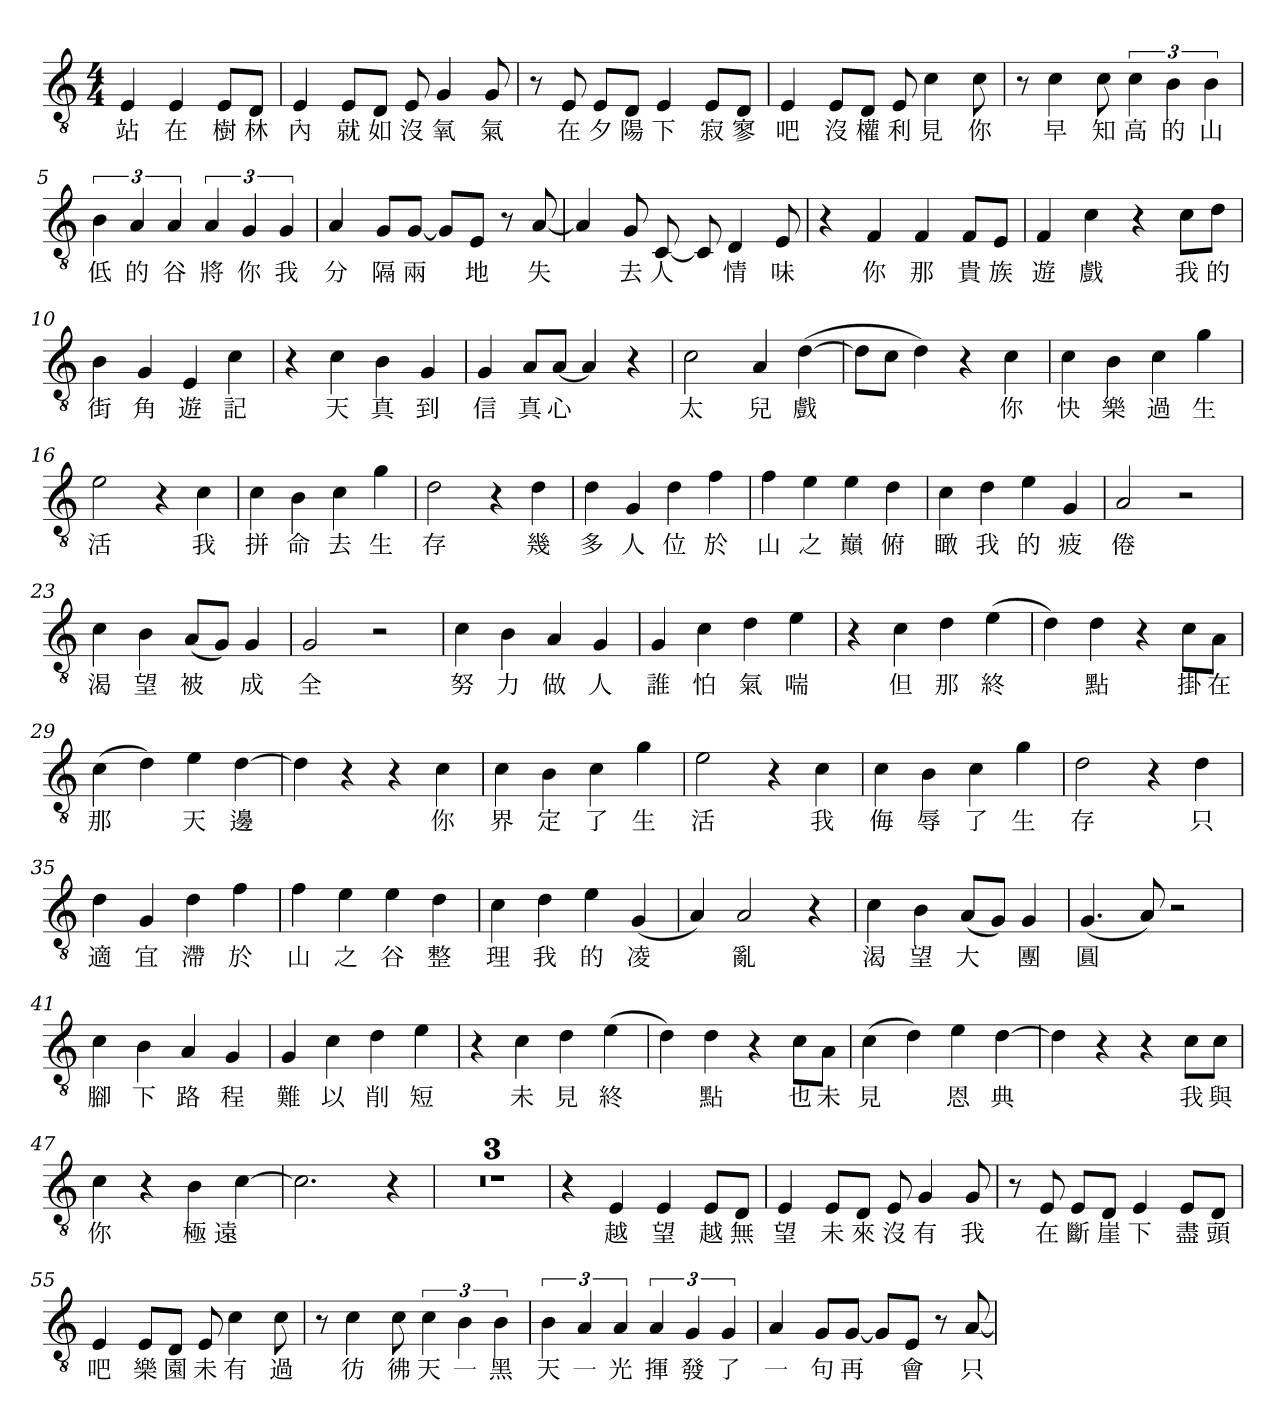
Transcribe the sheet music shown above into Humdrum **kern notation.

**kern	**text
*part1	*part1
*staff1	*staff1
*clefGv2	*
*k[]	*
*C:	*
*M4/4	*
*MM144	*
=	=
4E	站
4E	在
8EL	樹
8DJ	林
=1	=1
4E	內
8EL	就
8DJ	如
8E	沒
4G	氧
8G	氣
=2	=2
8r	.
8E	在
8EL	夕
8DJ	陽
4E	下
8EL	寂
8DJ	寥
=3	=3
4E	吧
8EL	沒
8DJ	權
8E	利
4c	見
8c	你
=4	=4
8r	.
4c	早
8c	知
6c	高
6B	的
6B	山
=5	=5
6B	低
6A	的
6A	谷
6A	將
6G	你
6G	我
=6	=6
4A	分
8GL	隔
[8GJ	兩
8GL]	.
8EJ	地
8r	.
[8A	失
=7	=7
4A]	.
8G	去
[8C	人
8C]	.
4D	情
8E	味
=8	=8
4r	.
4F	你
4F	那
8FL	貴
8EJ	族
=9	=9
4F	遊
4c	戲
4r	.
8cL	我
8dJ	的
=10	=10
4B	街
4G	角
4E	遊
4c	記
=11	=11
4r	.
4c	天
4B	真
4G	到
=12	=12
4G	信
8AL	真
[8AJ	心
4A]	.
4r	.
=13	=13
2c	太
4A	兒
([4d	戲
=14	=14
8dL]	.
8cJ	.
4d)	.
4r	.
4c	你
=15	=15
4c	快
4B	樂
4c	過
4g	生
=16	=16
2e	活
4r	.
4c	我
=17	=17
4c	拼
4B	命
4c	去
4g	生
=18	=18
2d	存
4r	.
4d	幾
=19	=19
4d	多
4G	人
4d	位
4f	於
=20	=20
4f	山
4e	之
4e	巔
4d	俯
=21	=21
4c	瞰
4d	我
4e	的
4G	疲
=22	=22
2A	倦
2r	.
=23	=23
4c	渴
4B	望
(8AL	被
8GJ)	.
4G	成
=24	=24
2G	全
2r	.
=25	=25
4c	努
4B	力
4A	做
4G	人
=26	=26
4G	誰
4c	怕
4d	氣
4e	喘
=27	=27
4r	.
4c	但
4d	那
(4e	終
=28	=28
4d)	.
4d	點
4r	.
8cL	掛
8AJ	在
=29	=29
(4c	那
4d)	.
4e	天
[4d	邊
=30	=30
4d]	.
4r	.
4r	.
4c	你
=31	=31
4c	界
4B	定
4c	了
4g	生
=32	=32
2e	活
4r	.
4c	我
=33	=33
4c	侮
4B	辱
4c	了
4g	生
=34	=34
2d	存
4r	.
4d	只
=35	=35
4d	適
4G	宜
4d	滯
4f	於
=36	=36
4f	山
4e	之
4e	谷
4d	整
=37	=37
4c	理
4d	我
4e	的
(4G	凌
=38	=38
4A)	.
2A	亂
4r	.
=39	=39
4c	渴
4B	望
(8AL	大
8GJ)	.
4G	團
=40	=40
(4.G	圓
8A)	.
2r	.
=41	=41
4c	腳
4B	下
4A	路
4G	程
=42	=42
4G	難
4c	以
4d	削
4e	短
=43	=43
4r	.
4c	未
4d	見
(4e	終
=44	=44
4d)	.
4d	點
4r	.
8cL	也
8AJ	未
=45	=45
(4c	見
4d)	.
4e	恩
[4d	典
=46	=46
4d]	.
4r	.
4r	.
8cL	我
8cJ	與
=47	=47
4c	你
4r	.
4B	極
[4c	遠
=48	=48
2.c]	.
4r	.
=49	=49
1r	.
=50	=50
1r	.
=51	=51
1r	.
=52	=52
4r	.
4E	越
4E	望
8EL	越
8DJ	無
=53	=53
4E	望
8EL	未
8DJ	來
8E	沒
4G	有
8G	我
=54	=54
8r	.
8E	在
8EL	斷
8DJ	崖
4E	下
8EL	盡
8DJ	頭
=55	=55
4E	吧
8EL	樂
8DJ	園
8E	未
4c	有
8c	過
=56	=56
8r	.
4c	彷
8c	彿
6c	天
6B	一
6B	黑
=57	=57
6B	天
6A	一
6A	光
6A	揮
6G	發
6G	了
=58	=58
4A	一
8GL	句
[8GJ	再
8GL]	.
8EJ	會
8r	.
[8A	只
=	=
*-	*-
